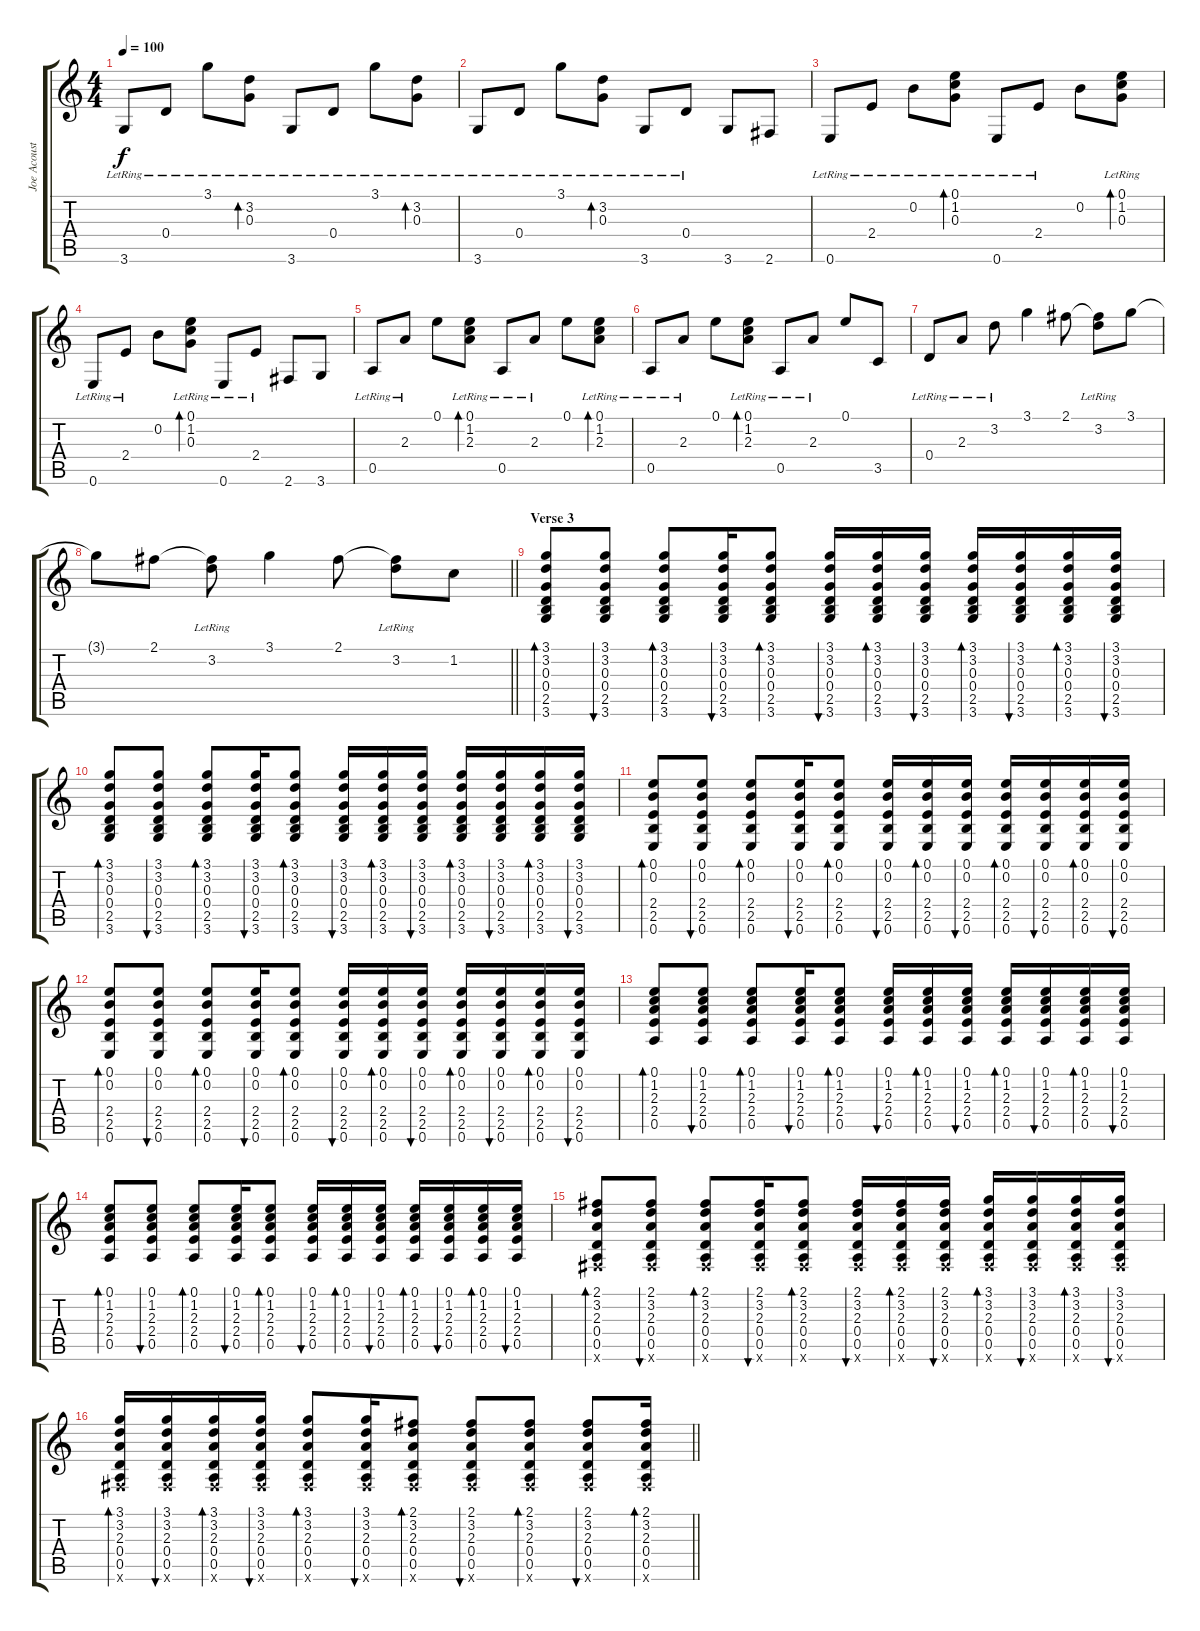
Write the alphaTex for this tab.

\track ("Joe Acoustic" "Joe Acoust") {instrument acousticguitarsteel}
\staff {score tabs}
\tuning (E4 B3 G3 D3 A2 E2) {hide}
\ts (4 4)
\tempo 100
\clef g2
\ks c
3.6{lr}.8{dy f} 0.4{lr}.8 3.1{lr}.8 (3.2{lr} 0.3{lr}).8{bd 120} 3.6{lr}.8 0.4{lr}.8 3.1{lr}.8 (3.2{lr} 0.3{lr}).8{bd 120} |
3.6{lr}.8 0.4{lr}.8 3.1{lr}.8 (3.2{lr} 0.3{lr}).8{bd 120} 3.6{lr}.8 0.4{lr}.8 3.6.8 2.6.8 |
0.6{lr}.8 2.4{lr}.8 0.2{lr}.8 (0.1{lr} 1.2{lr} 0.3{lr}).8{bd 120} 0.6{lr}.8 2.4{lr}.8 0.2.8 (0.1{lr} 1.2{lr} 0.3{lr}).8{bd 120} |
0.6{lr}.8 2.4{lr}.8 0.2.8 (0.1{lr} 1.2{lr} 0.3{lr}).8{bd 120} 0.6{lr}.8 2.4{lr}.8 2.6.8 3.6.8 |
0.5{lr}.8 2.3{lr}.8 0.1.8 (0.1{lr} 1.2{lr} 2.3{lr}).8{bd 120} 0.5{lr}.8 2.3{lr}.8 0.1.8 (0.1{lr} 1.2{lr} 2.3{lr}).8{bd 120} |
0.5{lr}.8 2.3{lr}.8 0.1.8 (0.1{lr} 1.2{lr} 2.3{lr}).8{bd 120} 0.5{lr}.8 2.3{lr}.8 0.1.8 3.5.8 |
0.4{lr}.8 2.3{lr}.8 3.2{lr}.8 3.1.4 2.1.8 (2.1{t} 3.2{lr}).8 3.1.8 |
\barLineRight lightlight
3.1{t}.8 2.1.8 (2.1{t} 3.2{lr}).8 3.1.4 2.1.8 (2.1{t} 3.2{lr}).8 1.2.8 |
\section ("" "Verse 3")
(3.1 3.2 0.3 0.4 2.5 3.6).8{bd 30} (3.1 3.2 0.3 0.4 2.5 3.6).8{bu 30} (3.1 3.2 0.3 0.4 2.5 3.6).8{bd 30} (3.1 3.2 0.3 0.4 2.5 3.6).16{bu 30} (3.1 3.2 0.3 0.4 2.5 3.6).8{bd 30} (3.1 3.2 0.3 0.4 2.5 3.6).16{bu 30} (3.1 3.2 0.3 0.4 2.5 3.6).16{bd 30} (3.1 3.2 0.3 0.4 2.5 3.6).16{bu 30} (3.1 3.2 0.3 0.4 2.5 3.6).16{bd 30} (3.1 3.2 0.3 0.4 2.5 3.6).16{bu 30} (3.1 3.2 0.3 0.4 2.5 3.6).16{bd 30} (3.1 3.2 0.3 0.4 2.5 3.6).16{bu 30} |
(3.1 3.2 0.3 0.4 2.5 3.6).8{bd 30} (3.1 3.2 0.3 0.4 2.5 3.6).8{bu 30} (3.1 3.2 0.3 0.4 2.5 3.6).8{bd 30} (3.1 3.2 0.3 0.4 2.5 3.6).16{bu 30} (3.1 3.2 0.3 0.4 2.5 3.6).8{bd 30} (3.1 3.2 0.3 0.4 2.5 3.6).16{bu 30} (3.1 3.2 0.3 0.4 2.5 3.6).16{bd 30} (3.1 3.2 0.3 0.4 2.5 3.6).16{bu 30} (3.1 3.2 0.3 0.4 2.5 3.6).16{bd 30} (3.1 3.2 0.3 0.4 2.5 3.6).16{bu 30} (3.1 3.2 0.3 0.4 2.5 3.6).16{bd 30} (3.1 3.2 0.3 0.4 2.5 3.6).16{bu 30} |
(0.1 0.2 2.4 2.5 0.6).8{bd 30} (0.1 0.2 2.4 2.5 0.6).8{bu 30} (0.1 0.2 2.4 2.5 0.6).8{bd 30} (0.1 0.2 2.4 2.5 0.6).16{bu 30} (0.1 0.2 2.4 2.5 0.6).8{bd 30} (0.1 0.2 2.4 2.5 0.6).16{bu 30} (0.1 0.2 2.4 2.5 0.6).16{bd 30} (0.1 0.2 2.4 2.5 0.6).16{bu 30} (0.1 0.2 2.4 2.5 0.6).16{bd 30} (0.1 0.2 2.4 2.5 0.6).16{bu 30} (0.1 0.2 2.4 2.5 0.6).16{bd 30} (0.1 0.2 2.4 2.5 0.6).16{bu 30} |
(0.1 0.2 2.4 2.5 0.6).8{bd 30} (0.1 0.2 2.4 2.5 0.6).8{bu 30} (0.1 0.2 2.4 2.5 0.6).8{bd 30} (0.1 0.2 2.4 2.5 0.6).16{bu 30} (0.1 0.2 2.4 2.5 0.6).8{bd 30} (0.1 0.2 2.4 2.5 0.6).16{bu 30} (0.1 0.2 2.4 2.5 0.6).16{bd 30} (0.1 0.2 2.4 2.5 0.6).16{bu 30} (0.1 0.2 2.4 2.5 0.6).16{bd 30} (0.1 0.2 2.4 2.5 0.6).16{bu 30} (0.1 0.2 2.4 2.5 0.6).16{bd 30} (0.1 0.2 2.4 2.5 0.6).16{bu 30} |
(0.1 1.2 2.3 2.4 0.5).8{bd 30} (0.1 1.2 2.3 2.4 0.5).8{bu 30} (0.1 1.2 2.3 2.4 0.5).8{bd 30} (0.1 1.2 2.3 2.4 0.5).16{bu 30} (0.1 1.2 2.3 2.4 0.5).8{bd 30} (0.1 1.2 2.3 2.4 0.5).16{bu 30} (0.1 1.2 2.3 2.4 0.5).16{bd 30} (0.1 1.2 2.3 2.4 0.5).16{bu 30} (0.1 1.2 2.3 2.4 0.5).16{bd 30} (0.1 1.2 2.3 2.4 0.5).16{bu 30} (0.1 1.2 2.3 2.4 0.5).16{bd 30} (0.1 1.2 2.3 2.4 0.5).16{bu 30} |
(0.1 1.2 2.3 2.4 0.5).8{bd 30} (0.1 1.2 2.3 2.4 0.5).8{bu 30} (0.1 1.2 2.3 2.4 0.5).8{bd 30} (0.1 1.2 2.3 2.4 0.5).16{bu 30} (0.1 1.2 2.3 2.4 0.5).8{bd 30} (0.1 1.2 2.3 2.4 0.5).16{bu 30} (0.1 1.2 2.3 2.4 0.5).16{bd 30} (0.1 1.2 2.3 2.4 0.5).16{bu 30} (0.1 1.2 2.3 2.4 0.5).16{bd 30} (0.1 1.2 2.3 2.4 0.5).16{bu 30} (0.1 1.2 2.3 2.4 0.5).16{bd 30} (0.1 1.2 2.3 2.4 0.5).16{bu 30} |
(2.1 3.2 2.3 0.4 0.5 2.6{x}).8{bd 30} (2.1 3.2 2.3 0.4 0.5 2.6{x}).8{bu 30} (2.1 3.2 2.3 0.4 0.5 2.6{x}).8{bd 30} (2.1 3.2 2.3 0.4 0.5 2.6{x}).16{bu 30} (2.1 3.2 2.3 0.4 0.5 2.6{x}).8{bd 30} (2.1 3.2 2.3 0.4 0.5 2.6{x}).16{bu 30} (2.1 3.2 2.3 0.4 0.5 2.6{x}).16{bd 30} (2.1 3.2 2.3 0.4 0.5 2.6{x}).16{bu 30} (3.1 3.2 2.3 0.4 0.5 2.6{x}).16{bd 30} (3.1 3.2 2.3 0.4 0.5 2.6{x}).16{bu 30} (3.1 3.2 2.3 0.4 0.5 2.6{x}).16{bd 30} (3.1 3.2 2.3 0.4 0.5 2.6{x}).16{bu 30} |
\barLineRight lightlight
(3.1 3.2 2.3 0.4 0.5 2.6{x}).16{bd 30} (3.1 3.2 2.3 0.4 0.5 2.6{x}).16{bu 30} (3.1 3.2 2.3 0.4 0.5 2.6{x}).16{bd 30} (3.1 3.2 2.3 0.4 0.5 2.6{x}).16{bu 30} (3.1 3.2 2.3 0.4 0.5 2.6{x}).8{bd 30} (3.1 3.2 2.3 0.4 0.5 2.6{x}).16{bu 30} (2.1 3.2 2.3 0.4 0.5 2.6{x}).8{bd 30} (2.1 3.2 2.3 0.4 0.5 2.6{x}).8{bu 30} (2.1 3.2 2.3 0.4 0.5 2.6{x}).8{bd 30} (2.1 3.2 2.3 0.4 0.5 2.6{x}).8{bu 30} (2.1 3.2 2.3 0.4 0.5 2.6{x}).16{bd 30}
